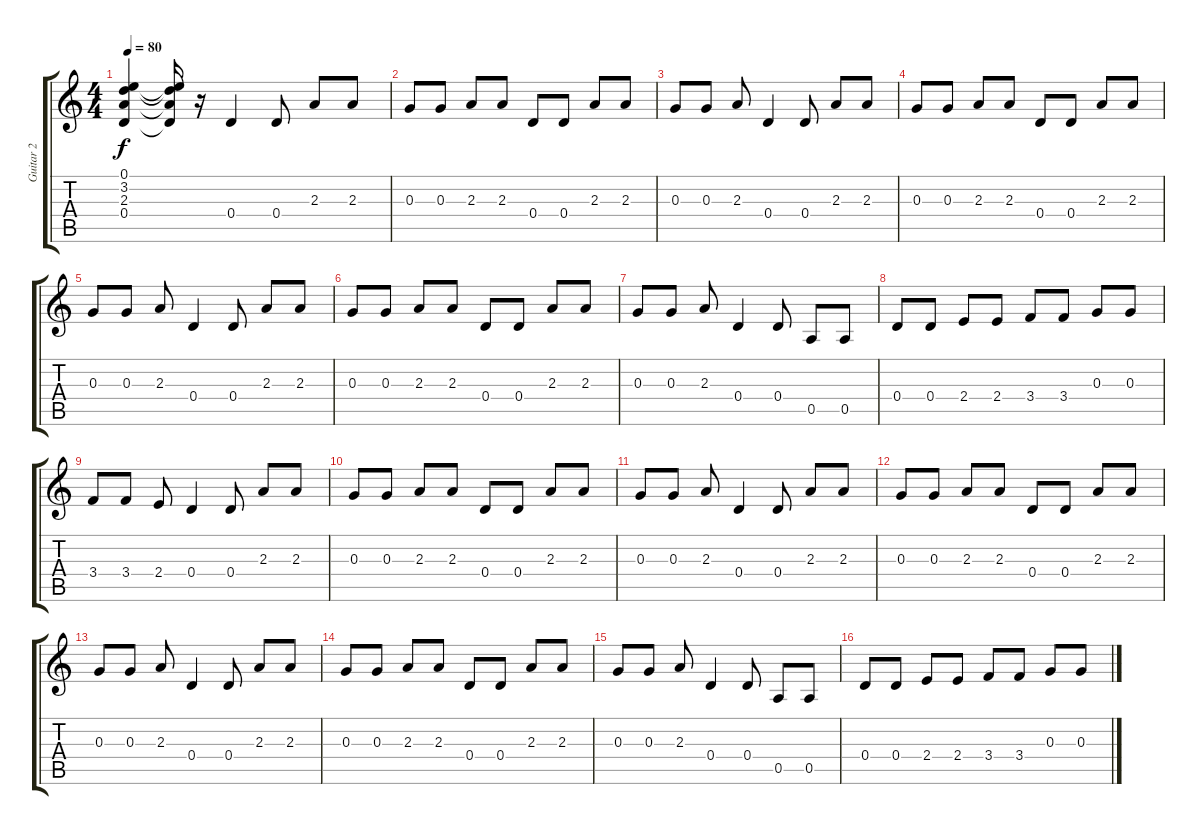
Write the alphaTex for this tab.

\track ("Guitar 2" "Guitar 2") {instrument distortionguitar}
\staff {score tabs}
\tuning (E4 B3 G3 D3 A2 E2) {hide}
\ts (4 4)
\tempo 80
\clef g2
\ks c
(0.1{t} 3.2{t} 2.3{t} 0.4{t}).4{dy f} (0.1{t} 3.2{t} 2.3{t} 0.4{t}).16 r.16 0.4.4 0.4.8 2.3.8 2.3.8 |
0.3.8 0.3.8 2.3.8 2.3.8 0.4.8 0.4.8 2.3.8 2.3.8 |
0.3.8 0.3.8 2.3.8 0.4.4 0.4.8 2.3.8 2.3.8 |
0.3.8 0.3.8 2.3.8 2.3.8 0.4.8 0.4.8 2.3.8 2.3.8 |
0.3.8 0.3.8 2.3.8 0.4.4 0.4.8 2.3.8 2.3.8 |
0.3.8 0.3.8 2.3.8 2.3.8 0.4.8 0.4.8 2.3.8 2.3.8 |
0.3.8 0.3.8 2.3.8 0.4.4 0.4.8 0.5.8 0.5.8 |
0.4.8 0.4.8 2.4.8 2.4.8 3.4.8 3.4.8 0.3.8 0.3.8 |
3.4.8 3.4.8 2.4.8 0.4.4 0.4.8 2.3.8 2.3.8 |
0.3.8 0.3.8 2.3.8 2.3.8 0.4.8 0.4.8 2.3.8 2.3.8 |
0.3.8 0.3.8 2.3.8 0.4.4 0.4.8 2.3.8 2.3.8 |
0.3.8 0.3.8 2.3.8 2.3.8 0.4.8 0.4.8 2.3.8 2.3.8 |
0.3.8 0.3.8 2.3.8 0.4.4 0.4.8 2.3.8 2.3.8 |
0.3.8 0.3.8 2.3.8 2.3.8 0.4.8 0.4.8 2.3.8 2.3.8 |
0.3.8 0.3.8 2.3.8 0.4.4 0.4.8 0.5.8 0.5.8 |
0.4.8 0.4.8 2.4.8 2.4.8 3.4.8 3.4.8 0.3.8 0.3.8
